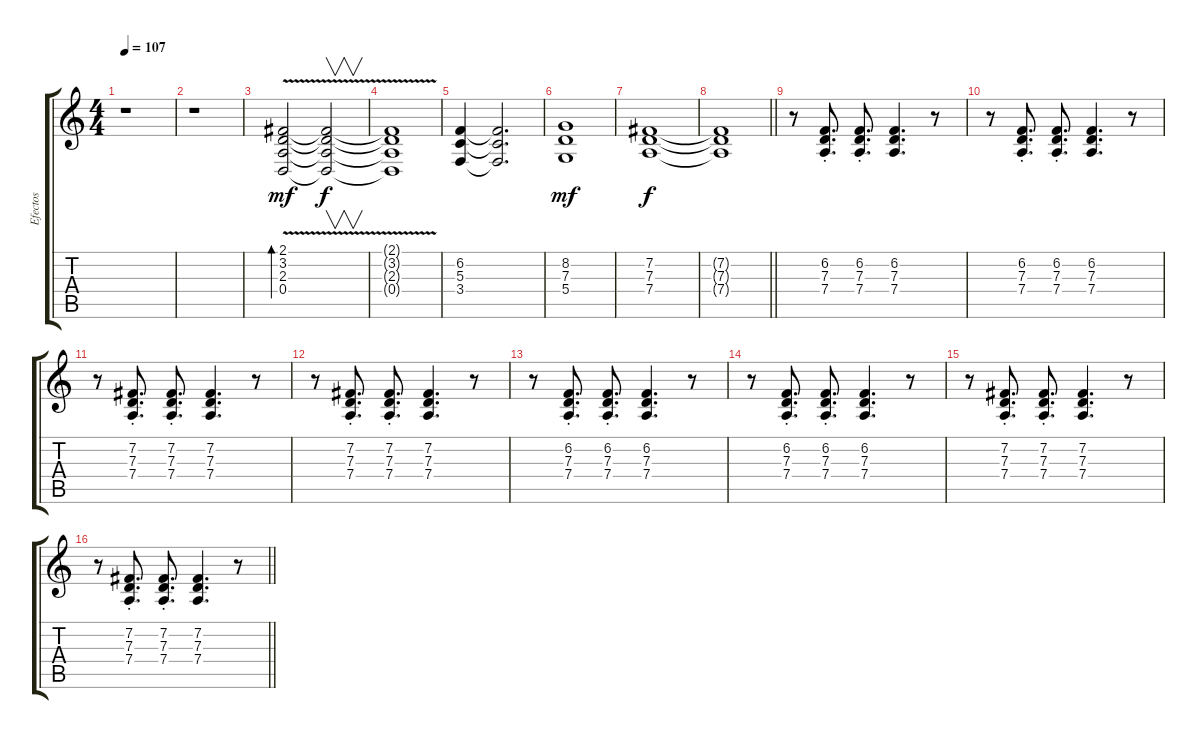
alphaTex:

\track ("Efectos" "Efectos") {instrument pad8sweep}
\staff {score tabs}
\tuning (E4 B3 G3 D3 A2 E2) {hide}
\ts (4 4)
\tempo 107
\clef g2
\ks c
r.1{dy f} |
r.1 |
(2.1{v} 3.2{v} 2.3{v} 0.4{v}).2{bd 480 dy mf volume 12} (2.1{v t} 3.2{v t} 2.3{v t} 0.4{v t}).2{v dy f volume 4} |
(2.1{t} 3.2{t} 2.3{t} 0.4{t}).1 |
(6.2 5.3 3.4).4{volume 7 instrument pad8sweep} (6.2{t} 5.3{t} 3.4{t}).2{d volume 16} |
(8.2 7.3 5.4).1{dy mf} |
(7.2 7.3 7.4).1{dy f volume 4} |
\barLineRight lightlight
(7.2{t} 7.3{t} 7.4{t}).1 |
r.8 (6.2{st} 7.3{st} 7.4{st}).8{d volume 12 balance 12 instrument tangoaccordion} (6.2{st} 7.3{st} 7.4{st}).8{d} (6.2 7.3 7.4).4{d} r.8 |
r.8 (6.2{st} 7.3{st} 7.4{st}).8{d} (6.2{st} 7.3{st} 7.4{st}).8{d} (6.2 7.3 7.4).4{d} r.8 |
r.8 (7.2{st} 7.3{st} 7.4{st}).8{d} (7.2{st} 7.3{st} 7.4{st}).8{d} (7.2 7.3 7.4).4{d} r.8 |
r.8 (7.2{st} 7.3{st} 7.4{st}).8{d} (7.2{st} 7.3{st} 7.4{st}).8{d} (7.2 7.3 7.4).4{d} r.8 |
r.8 (6.2{st} 7.3{st} 7.4{st}).8{d} (6.2{st} 7.3{st} 7.4{st}).8{d} (6.2 7.3 7.4).4{d} r.8 |
r.8 (6.2{st} 7.3{st} 7.4{st}).8{d} (6.2{st} 7.3{st} 7.4{st}).8{d} (6.2 7.3 7.4).4{d} r.8 |
r.8 (7.2{st} 7.3{st} 7.4{st}).8{d} (7.2{st} 7.3{st} 7.4{st}).8{d} (7.2 7.3 7.4).4{d} r.8 |
\barLineRight lightlight
r.8 (7.2{st} 7.3{st} 7.4{st}).8{d} (7.2{st} 7.3{st} 7.4{st}).8{d} (7.2 7.3 7.4).4{d} r.8
